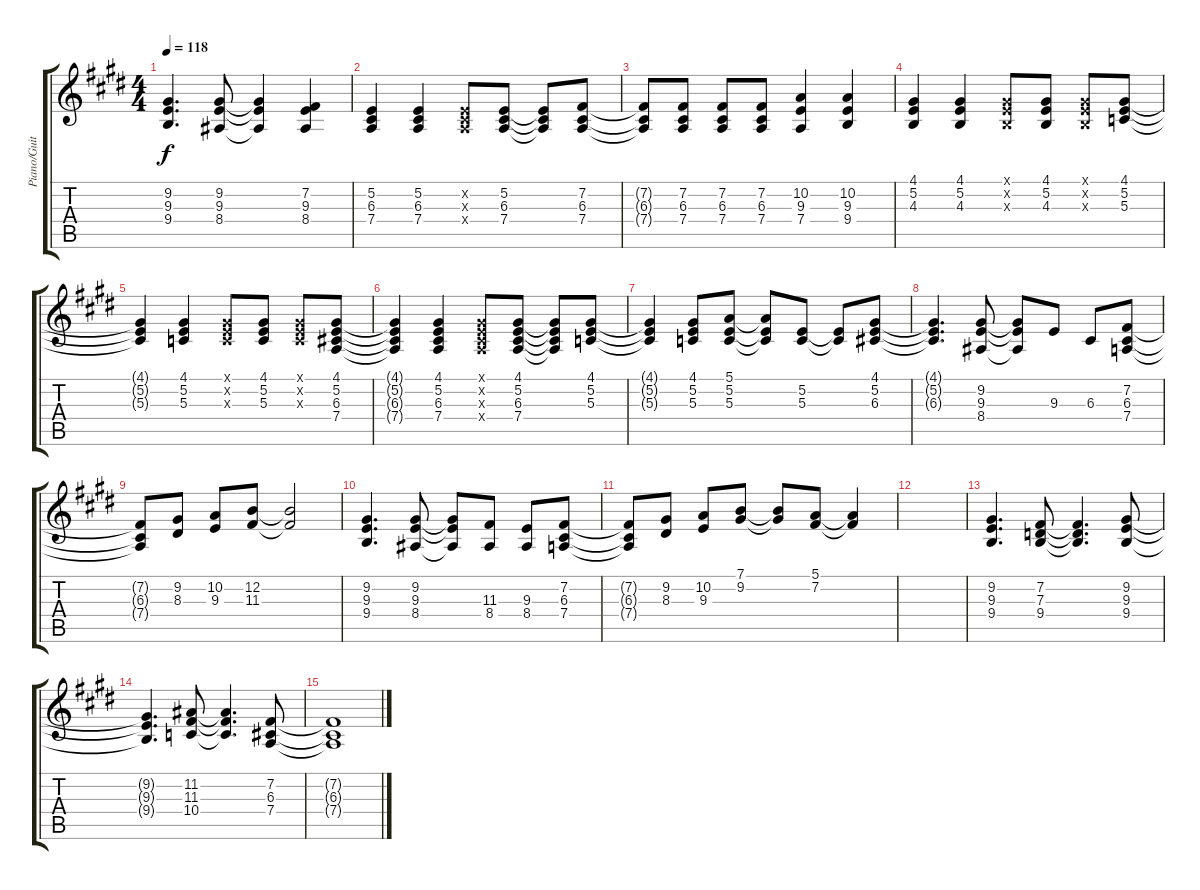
\track ("Piano/Guitar" "Piano/Guit") {instrument brightacousticpiano}
\staff {score tabs}
\tuning (E4 B3 G3 D3 A2 E2) {hide}
\ts (4 4)
\tempo 118
\clef g2
\ks e
(9.2{t} 9.3{t} 9.4{t}).4{d dy f} (9.2 9.3 8.4).8 (9.2{t} 9.3{t} 8.4{t}).4 (7.2 9.3 8.4).4 |
(5.2 6.3 7.4).4 (5.2 6.3 7.4).4 (5.2{x} 6.3{x} 7.4{x}).8 (5.2 6.3 7.4).8 (5.2{t} 6.3{t} 7.4{t}).8 (7.2 6.3 7.4).8 |
(7.2{t} 6.3{t} 7.4{t}).8 (7.2 6.3 7.4).8 (7.2 6.3 7.4).8 (7.2 6.3 7.4).8 (10.2 9.3 7.4).4 (10.2 9.3 9.4).4 |
(4.1 5.2 4.3).4 (4.1 5.2 4.3).4 (4.1{x} 5.2{x} 4.3{x}).8 (4.1 5.2 4.3).8 (4.1{x} 5.2{x} 4.3{x}).8 (4.1 5.2 5.3).8 |
(4.1{t} 5.2{t} 5.3{t}).4 (4.1 5.2 5.3).4 (4.1{x} 5.2{x} 5.3{x}).8 (4.1 5.2 5.3).8 (4.1{x} 5.2{x} 5.3{x}).8 (4.1 5.2 6.3 7.4).8 |
(4.1{t} 5.2{t} 6.3{t} 7.4{t}).4 (4.1 5.2 6.3 7.4).4 (4.1{x} 5.2{x} 6.3{x} 7.4{x}).8 (4.1 5.2 6.3 7.4).8 (4.1{t} 5.2{t} 6.3{t} 7.4{t}).8 (4.1 5.2 5.3).8 |
(4.1{t} 5.2{t} 5.3{t}).4 (4.1 5.2 5.3).8 (5.1 5.2 5.3).8 (5.1{t} 5.2{t} 5.3{t}).8 (5.2 5.3).8 (5.2{t} 5.3{t}).8 (4.1 5.2 6.3).8 |
(4.1{t} 5.2{t} 6.3{t}).4{d} (9.2 9.3 8.4).8 (9.2{t} 9.3{t} 8.4{t}).8 9.3.8 6.3.8 (7.2 6.3 7.4).8 |
(7.2{t} 6.3{t} 7.4{t}).8 (9.2 8.3).8 (10.2 9.3).8 (12.2 11.3).8 (12.2{t} 11.3{t}).2 |
(9.2 9.3 9.4).4{d} (9.2 9.3 8.4).8 (9.2{t} 9.3{t} 8.4{t}).8 (11.3 8.4).8 (9.3 8.4).8 (7.2 6.3 7.4).8 |
(7.2{t} 6.3{t} 7.4{t}).8 (9.2 8.3).8 (10.2 9.3).8 (7.1 9.2).8 (7.1{t} 9.2{t}).8 (5.1 7.2).8 (5.1{t} 7.2{t}).4 |
|
(9.2 9.3 9.4).4{d} (7.2 7.3 9.4).8 (7.2{t} 7.3{t} 9.4{t}).4{d} (9.2 9.3 9.4).8 |
(9.2{t} 9.3{t} 9.4{t}).4{d} (11.2 11.3 10.4).8 (11.2{t} 11.3{t} 10.4{t}).4{d} (7.2 6.3 7.4).8 |
(7.2{t} 6.3{t} 7.4{t}).1
